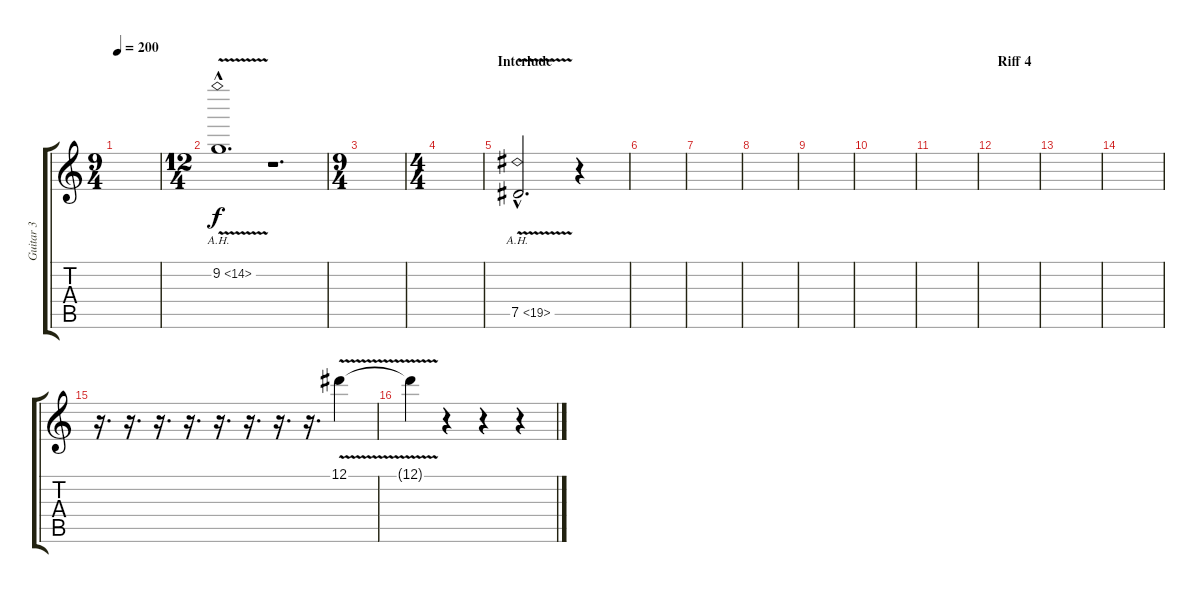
\track ("Guitar 3" "Guitar 3") {instrument distortionguitar}
\staff {score tabs}
\tuning (Eb4 Bb3 Gb3 Db3 Ab2 Eb2) {hide}
\ts (9 4)
\tempo 200
\clef g2
\ks c
|
\ts (12 4)
9.2{ah 5 v hac}.1{d} r.1{d} |
\ts (9 4)
|
\ts (4 4)
|
\section ("" "Interlude")
7.5{ah 12 v hac}.2{d} r.4 |
|
|
|
|
|
|
\section ("" "Riff 4")
|
|
|
r.16{d volume 9} r.16{d} r.16{d} r.16{d} r.16{d} r.16{d} r.16{d} r.16{d} 12.1{v}.4 |
12.1{t}.4 r.4 r.4 r.4
